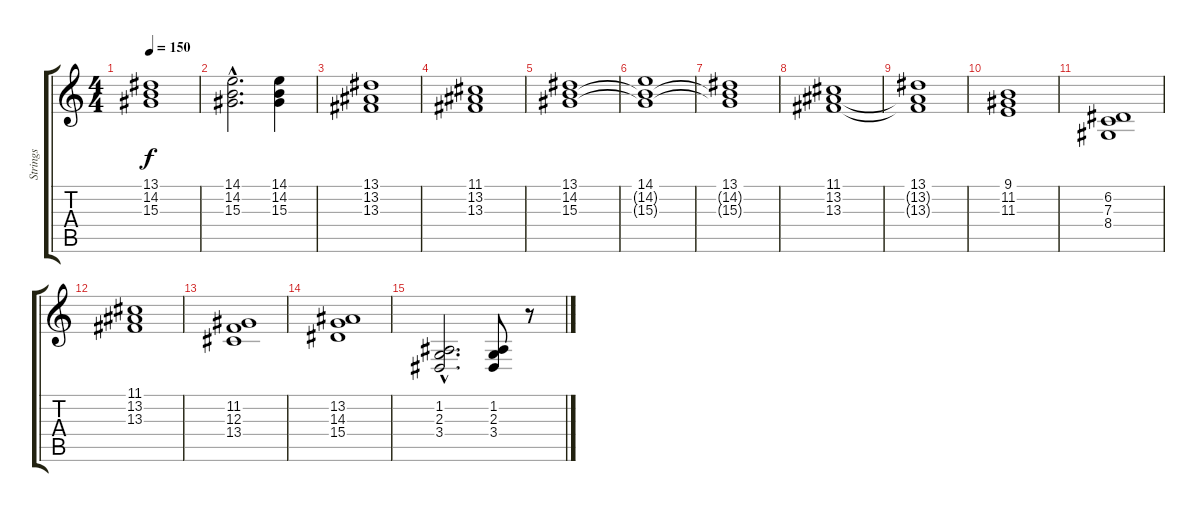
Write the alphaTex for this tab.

\track ("Strings" "Strings") {instrument stringensemble1}
\staff {score tabs}
\tuning (D4 A3 F3 C3 G2 D2) {hide}
\ts (4 4)
\tempo 150
\clef g2
\ks c
(13.1 14.2 15.3).1{dy f} |
(14.1{hac} 14.2{hac} 15.3{hac}).2{d} (14.1 14.2 15.3).4 |
(13.1 13.2 13.3).1 |
(11.1 13.2 13.3).1 |
(13.1 14.2 15.3).1 |
(14.1 14.2{t} 15.3{t}).1 |
(13.1 14.2{t} 15.3{t}).1 |
(11.1 13.2 13.3).1 |
(13.1 13.2{t} 13.3{t}).1 |
(9.1 11.2 11.3).1 |
(6.2 7.3 8.4).1 |
(11.1 13.2 13.3).1 |
(11.2 12.3 13.4).1 |
(13.2 14.3 15.4).1 |
(1.2{hac} 2.3{hac} 3.4{hac}).2{d} (1.2 2.3 3.4).8 r.8
